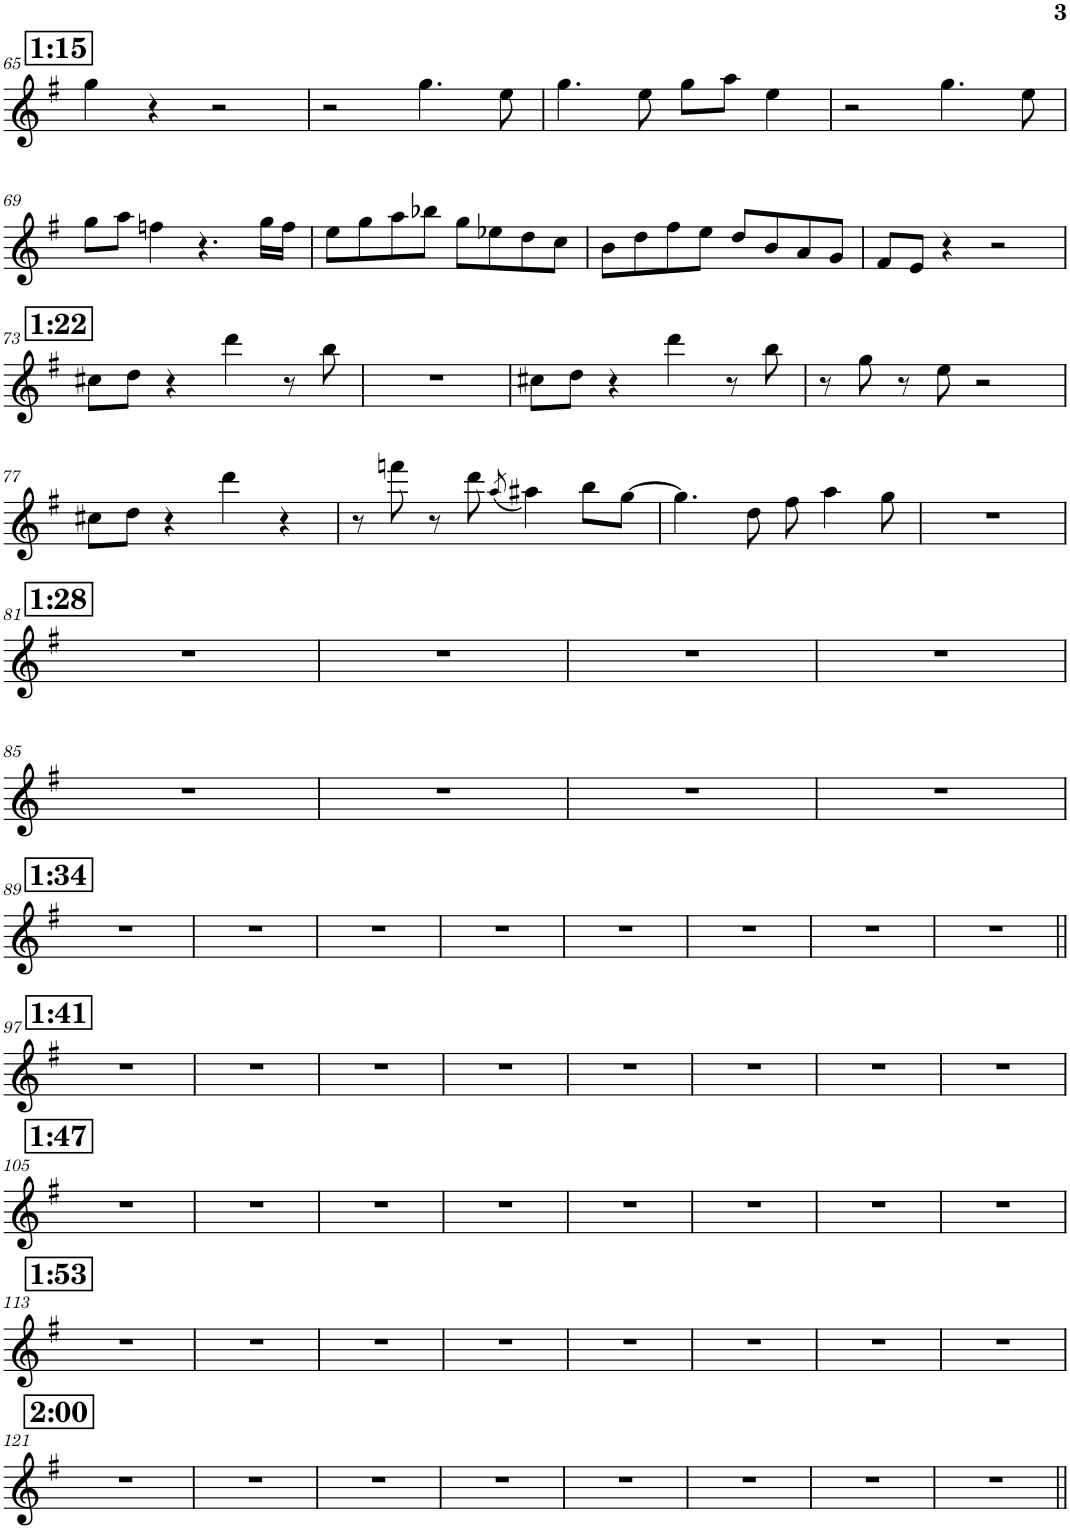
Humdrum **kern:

**kern
*part1
*staff1
*I"バリトン サクソフォーン
!!LO:PB:g=z
*clefG2
*Trd12c21
*k[f#]
*M2/2
*met(c|)
!!LO:REH:place=s1:a:B:cj:fs=14:t=1&colon;15
=65
4gg\
4r
2r
=66
2r
4.gg\
8ee\
=67
4.gg\
8ee\
8gg\L
8aa\J
4ee\
=68
2r
4.gg\
8ee\
!!LO:LB:g=z
=69
8gg\L
8aa\J
4ffn\
4.r
16gg\LL
16ff\JJ
=70
8ee\L
8gg\
8aa\
8bb-X\J
8gg\L
8ee-X\
8dd\
8cc\J
=71
8b\L
8dd\
8ff#\
8ee\J
8dd/L
8b/
8a/
8g/J
=72
8f#/L
8e/J
4r
2r
!!LO:LB:g=z
!!LO:REH:place=s1:a:B:cj:fs=14:t=1&colon;22
=73
8cc#X\L
8dd\J
4r
4ddd\
8r
8bb\
=74
1r
=75
8cc#X\L
8dd\J
4r
4ddd\
8r
8bb\
=76
8r
8gg\
8r
8ee\
2r
!!LO:LB:g=z
=77
8cc#X\L
8dd\J
4r
4ddd\
4r
=78
8r
8fffn\
8r
8ddd\
(8qaa/
4aa#X\)
8bb\L
[8gg\J
=79
4.gg\]
8dd\
8ff#\
4aa\
8gg\
=80
1r
!!LO:LB:g=z
!!LO:REH:place=s1:a:B:cj:fs=14:t=1&colon;28
=81
1r
=82
1r
=83
1r
=84
1r
!!LO:LB:g=z
=85
1r
=86
1r
=87
1r
=88
1r
!!LO:LB:g=z
!!LO:REH:place=s1:a:B:cj:fs=14:t=1&colon;34
=89
1r
=90
1r
=91
1r
=92
1r
=93
1r
=94
1r
=95
1r
=96
1r
!!LO:LB:g=z
!!LO:REH:place=s1:a:B:cj:fs=14:t=1&colon;41
=97||
1r
=98
1r
=99
1r
=100
1r
=101
1r
=102
1r
=103
1r
=104
1r
!!LO:LB:g=z
!!LO:REH:place=s1:a:B:cj:fs=14:t=1&colon;47
=105
1r
=106
1r
=107
1r
=108
1r
=109
1r
=110
1r
=111
1r
=112
1r
!!LO:LB:g=z
!!LO:REH:place=s1:a:B:cj:fs=14:t=1&colon;53
=113
1r
=114
1r
=115
1r
=116
1r
=117
1r
=118
1r
=119
1r
=120
1r
!!LO:LB:g=z
!!LO:REH:place=s1:a:B:cj:fs=14:t=2&colon;00
=121
1r
=122
1r
=123
1r
=124
1r
=125
1r
=126
1r
=127
1r
=128
1r
=||
*-
